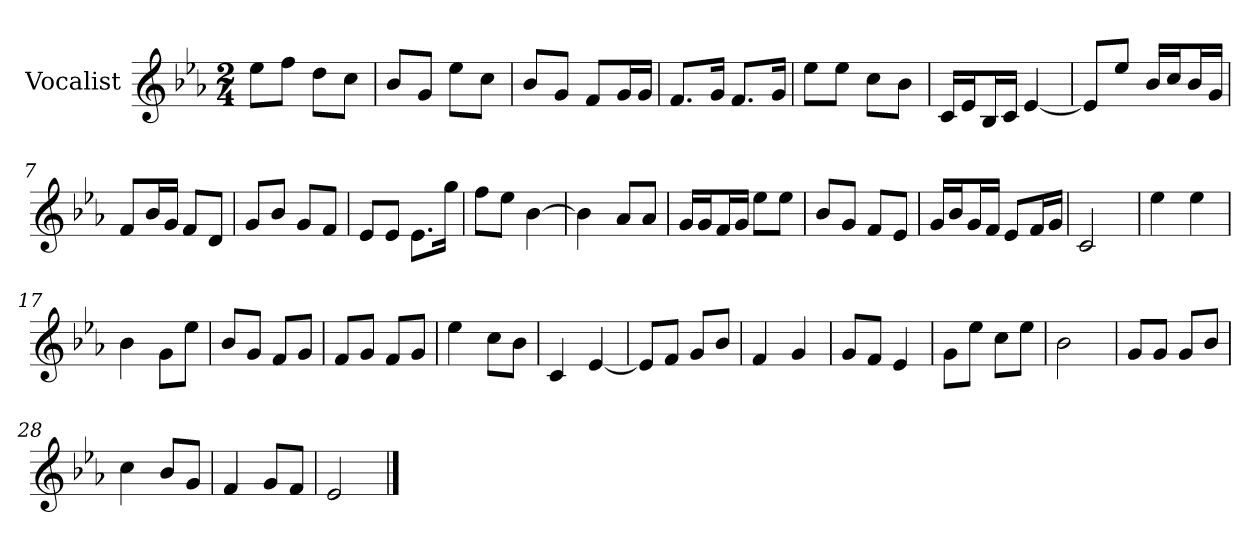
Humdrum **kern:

**kern
*part1
*staff1
*I"Vocalist
*k[b-e-a-]
*E-:
*M2/4
=
8ee-L
8ffJ
8ddL
8ccJ
=1
8b-L
8gJ
8ee-L
8ccJ
=2
8b-L
8gJ
8fL
16gL
16gJJ
=3
8.fL
16gJk
8.fL
16gJk
=4
8ee-L
8ee-J
8ccL
8b-J
=5
16cLL
16e-J
16B-L
16cJJ
[4e-
=6
8e-L]
8ee-J
16b-LL
16ccJ
16b-L
16gJJ
=7
8fL
16b-L
16gJJ
8fL
8dJ
=8
8gL
8b-J
8gL
8fJ
=9
8e-L
8e-J
8.e-L
16ggJk
=10
8ffL
8ee-J
[4b-
=11
4b-]
8a-L
8a-J
=12
16gLL
16gJ
16fL
16gJJ
8ee-L
8ee-J
=13
8b-L
8gJ
8fL
8e-J
=14
16gLL
16b-J
16gL
16fJJ
8e-L
16fL
16gJJ
=15
2c
=16
4ee-
4ee-
=17
4b-
8gL
8ee-J
=18
8b-L
8gJ
8fL
8gJ
=19
8fL
8gJ
8fL
8gJ
=20
4ee-
8ccL
8b-J
=21
4c
[4e-
=22
8e-L]
8fJ
8gL
8b-J
=23
4f
4g
=24
8gL
8fJ
4e-
=25
8gL
8ee-J
8ccL
8ee-J
=26
2b-
=27
8gL
8gJ
8gL
8b-J
=28
4cc
8b-L
8gJ
=29
4f
8gL
8fJ
=30
2e-
==
*-
